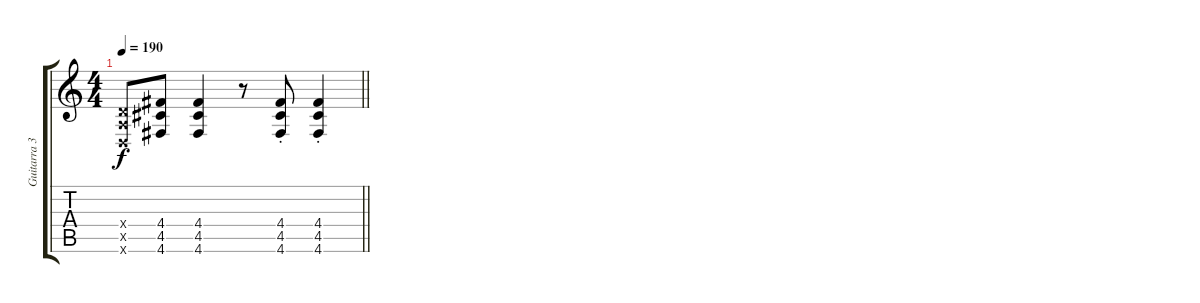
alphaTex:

\track ("Guitarra 3" "Guitarra 3") {instrument distortionguitar bank 255}
\staff {score tabs}
\tuning (E4 B3 G3 D3 A2 D2) {hide}
\ts (4 4)
\tempo 190
\clef g2
\barLineRight lightlight
\ks c
(0.4{x} 0.5{x} 0.6{x}).8{dy f} (4.4 4.5 4.6).8 (4.4 4.5 4.6).4 r.8 (4.4{st} 4.5 4.6).8 (4.4{st} 4.5 4.6).4
